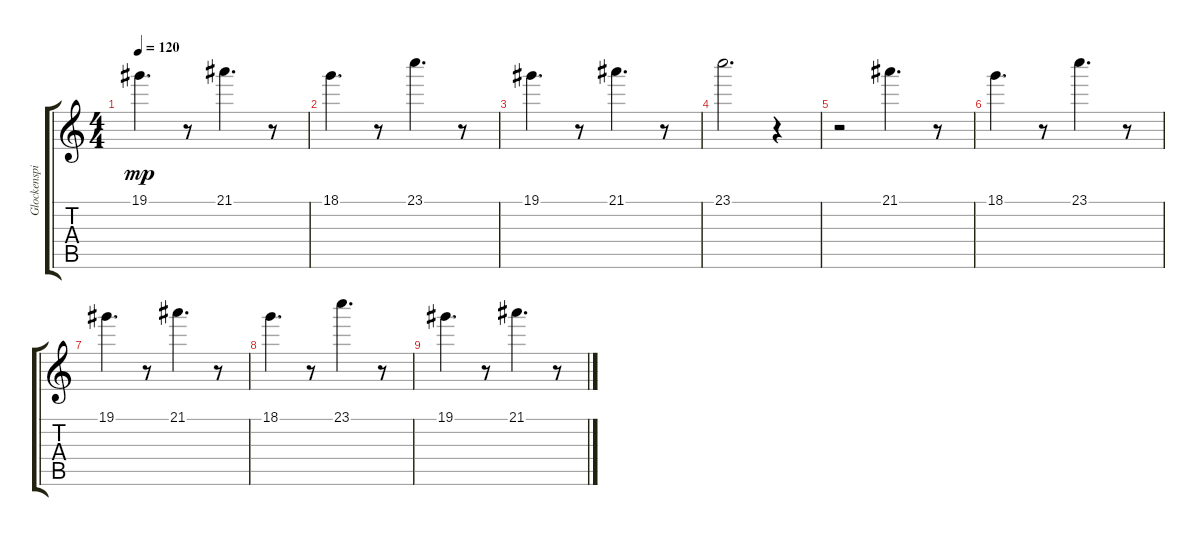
\track ("Glockenspiel" "Glockenspi") {instrument glockenspiel}
\staff {score tabs}
\tuning (Db5 Db5 Db5 Db5 Db5 Db5) {hide}
\ts (4 4)
\tempo 120
\clef g2
\ks c
19.1.4{d dy mp} r.8 21.1.4{d} r.8 |
18.1.4{d} r.8 23.1.4{d} r.8 |
19.1.4{d} r.8 21.1.4{d} r.8 |
23.1.2{d} r.4 |
r.2 21.1.4{d} r.8 |
18.1.4{d} r.8 23.1.4{d} r.8 |
19.1.4{d} r.8 21.1.4{d} r.8 |
18.1.4{d} r.8 23.1.4{d} r.8 |
19.1.4{d} r.8 21.1.4{d} r.8
